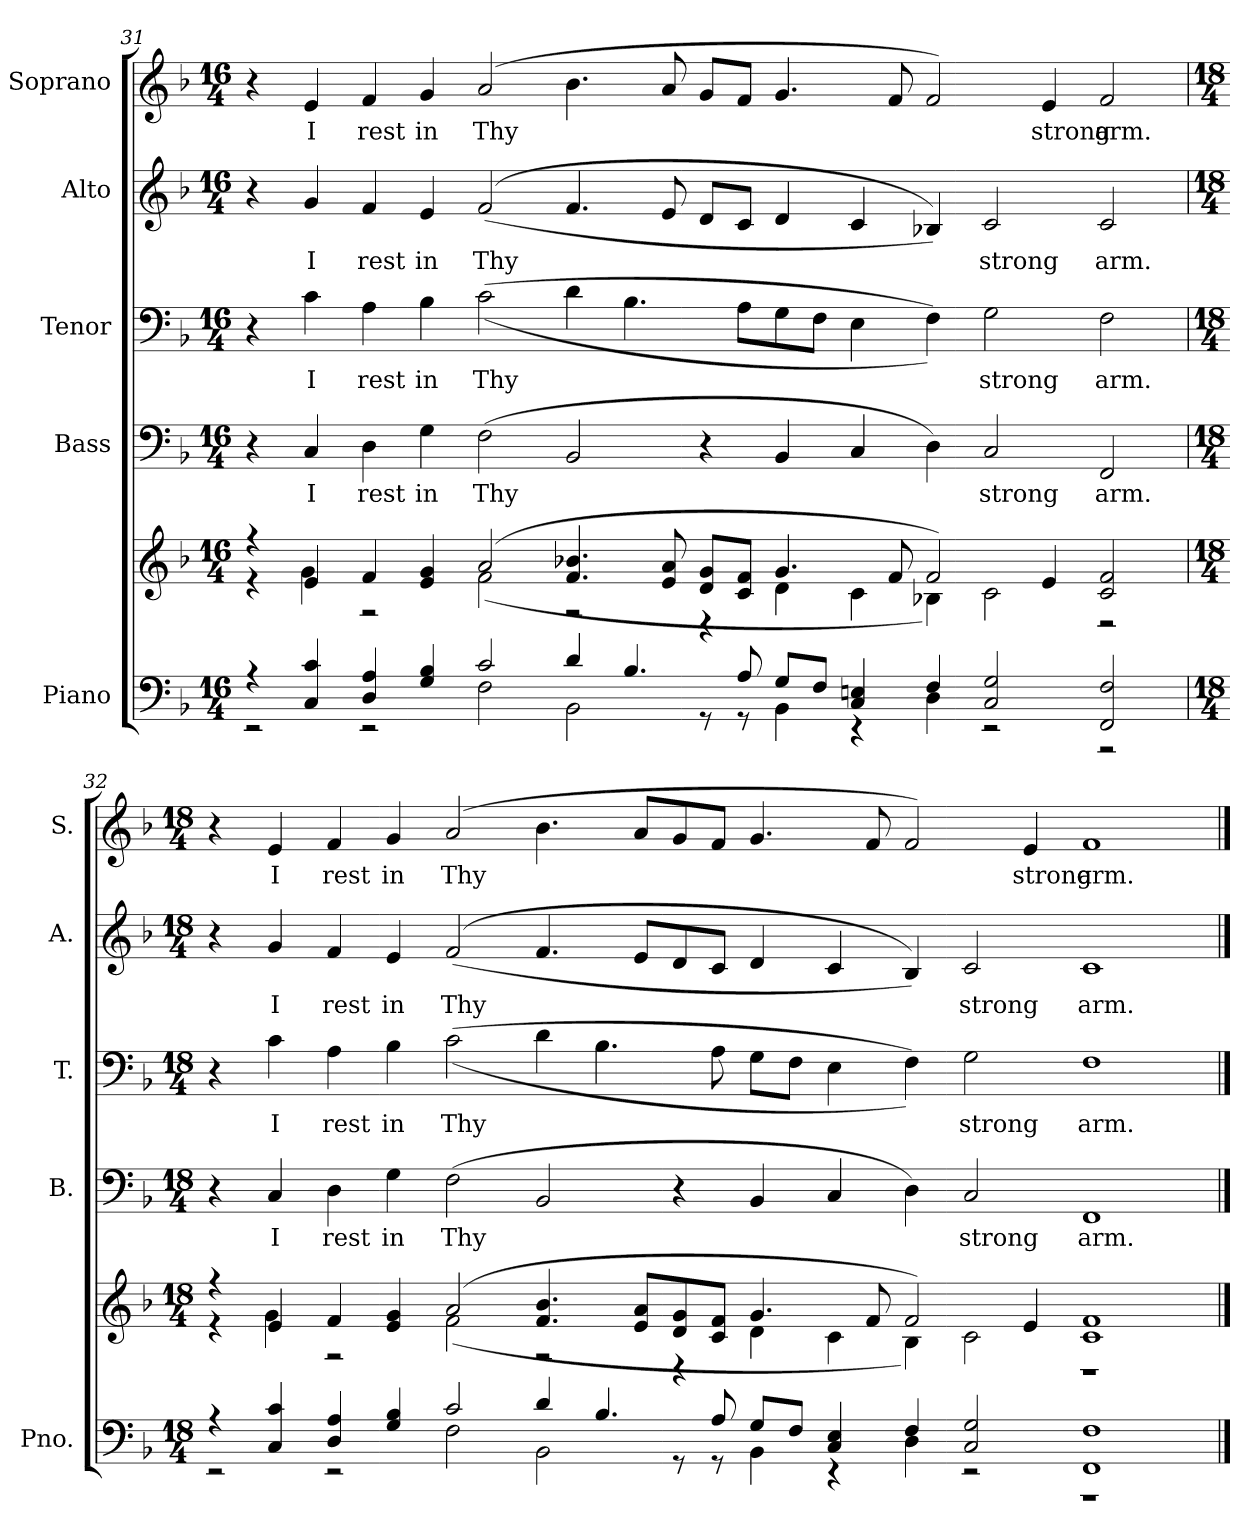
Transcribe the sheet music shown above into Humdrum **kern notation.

**kern	**kern	**kern	**text	**kern	**text	**kern	**text	**kern	**text
*part5	*part5	*part4	*part4	*part3	*part3	*part2	*part2	*part1	*part1
*staff6	*staff5	*staff4	*staff4	*staff3	*staff3	*staff2	*staff2	*staff1	*staff1
*I"Piano	*	*I"Bass	*	*I"Tenor	*	*I"Alto	*	*I"Soprano	*
*I'Pno.	*	*I'B.	*	*I'T.	*	*I'A.	*	*I'S.	*
!!LO:PB:g=z
*clefF4	*clefG2	*clefF4	*	*clefF4	*	*clefG2	*	*clefG2	*
*k[b-]	*k[b-]	*k[b-]	*	*k[b-]	*	*k[b-]	*	*k[b-]	*
*F:	*F:	*F:	*	*F:	*	*F:	*	*F:	*
*M16/4	*M16/4	*M16/4	*	*M16/4	*	*M16/4	*	*M16/4	*
=31	=31	=31	=31	=31	=31	=31	=31	=31	=31
*^	*^	*	*	*	*	*	*	*	*
4r	2r	4r	4r	4r	.	4r	.	4r	.	4r	.
!	!	!	!	!	!LO:LY:b:color=#000000	!	!	!	!	!	!
!	!	!	!	!	!	!	!LO:LY:b:color=#000000	!	!	!	!
!	!	!	!	!	!	!	!	!	!LO:LY:b:color=#000000	!	!
!	!	!	!	!	!	!	!	!	!	!	!LO:LY:b:color=#000000
4Ci/ 4ci	.	4ei/	4gi\	4Ci/	I	4ci\	I	4gi/	I	4ei/	I
!	!	!	!	!	!LO:LY:b:color=#000000	!	!	!	!	!	!
!	!	!	!	!	!	!	!LO:LY:b:color=#000000	!	!	!	!
!	!	!	!	!	!	!	!	!	!LO:LY:b:color=#000000	!	!
!	!	!	!	!	!	!	!	!	!	!	!LO:LY:b:color=#000000
4Di/ 4Ai	2r	4fi/	2r	4Di\	rest	4Ai\	rest	4fi/	rest	4fi/	rest
!	!	!	!	!	!LO:LY:b:color=#000000	!	!	!	!	!	!
!	!	!	!	!	!	!	!LO:LY:b:color=#000000	!	!	!	!
!	!	!	!	!	!	!	!	!	!LO:LY:b:color=#000000	!	!
!	!	!	!	!	!	!	!	!	!	!	!LO:LY:b:color=#000000
4Gi/ 4B-i	.	4ei/ 4gi	.	4Gi\	in	4B-i\	in	4ei/	in	4gi/	in
!	!	!	!	!	!LO:LY:b:color=#000000	!	!	!	!	!	!
!	!	!	!	!	!	!	!LO:LY:b:color=#000000	!	!	!	!
!	!	!	!	!	!	!	!	!	!LO:LY:b:color=#000000	!	!
!	!	!	!	!	!	!	!	!	!	!	!LO:LY:b:color=#000000
2ci/	2Fi\	(2ai/	(2fi\	(2Fi\	Thy	((2ci\	Thy	((2fi/	Thy	(2ai/	Thy
4di/	2BB-i\	4.fi/ 4.b-Xi	2r	2BB-i/	.	4di\	.	4.fi/	.	4.b-i\	.
4.B-i/	.	.	.	.	.	4.B-i\	.	.	.	.	.
.	.	8ei/ 8ai	.	.	.	.	.	8ei/	.	8ai/	.
.	8r	8di/ 8giL	4r	4r	.	.	.	8di/L	.	8gi/L	.
8Ai/	8r	8ci/ 8fiJ	.	.	.	8Ai\L	.	8ci/J	.	8fi/J	.
8Gi/L	4BB-i\	4.gi/	4di\	4BB-i/	.	8Gi\	.	4di/	.	4.gi/	.
8Fi/J	.	.	.	.	.	8Fi\J	.	.	.	.	.
4Ci/ 4Eni	4r	.	4ci\	4Ci/	.	4Ei\	.	4ci/	.	.	.
.	.	8fi/	.	.	.	.	.	.	.	8fi/	.
4Fi/	4Di\	2fi/)	4B-Xi\)	4Di\)	.	4Fi\))	.	4B-Xi/))	.	2fi/)	.
!	!	!	!	!	!LO:LY:b:color=#000000	!	!	!	!	!	!
!	!	!	!	!	!	!	!LO:LY:b:color=#000000	!	!	!	!
!	!	!	!	!	!	!	!	!	!LO:LY:b:color=#000000	!	!
2Ci/ 2Gi	2r	.	2ci\	2Ci/	strong	2Gi\	strong	2ci/	strong	.	.
!	!	!	!	!	!	!	!	!	!	!	!LO:LY:b:color=#000000
.	.	4ei/	.	.	.	.	.	.	.	4ei/	strong
!	!	!	!	!	!LO:LY:b:color=#000000	!	!	!	!	!	!
!	!	!	!	!	!	!	!LO:LY:b:color=#000000	!	!	!	!
!	!	!	!	!	!	!	!	!	!LO:LY:b:color=#000000	!	!
!	!	!	!	!	!	!	!	!	!	!	!LO:LY:b:color=#000000
2FFi/ 2Fi	2r	2ci/ 2fi	2r	2FFi/	arm.	2Fi\	arm.	2ci/	arm.	2fi/	arm.
!!LO:PB:g=z
=32	=32	=32	=32	=32	=32	=32	=32	=32	=32	=32	=32
*M18/4	*	*M18/4	*	*M18/4	*	*M18/4	*	*M18/4	*	*M18/4	*
4r	2r	4r	4r	4r	.	4r	.	4r	.	4r	.
!	!	!	!	!	!LO:LY:b:color=#000000	!	!	!	!	!	!
!	!	!	!	!	!	!	!LO:LY:b:color=#000000	!	!	!	!
!	!	!	!	!	!	!	!	!	!LO:LY:b:color=#000000	!	!
!	!	!	!	!	!	!	!	!	!	!	!LO:LY:b:color=#000000
4Ci/ 4ci	.	4ei/	4gi\	4Ci/	I	4ci\	I	4gi/	I	4ei/	I
!	!	!	!	!	!LO:LY:b:color=#000000	!	!	!	!	!	!
!	!	!	!	!	!	!	!LO:LY:b:color=#000000	!	!	!	!
!	!	!	!	!	!	!	!	!	!LO:LY:b:color=#000000	!	!
!	!	!	!	!	!	!	!	!	!	!	!LO:LY:b:color=#000000
4Di/ 4Ai	2r	4fi/	2r	4Di\	rest	4Ai\	rest	4fi/	rest	4fi/	rest
!	!	!	!	!	!LO:LY:b:color=#000000	!	!	!	!	!	!
!	!	!	!	!	!	!	!LO:LY:b:color=#000000	!	!	!	!
!	!	!	!	!	!	!	!	!	!LO:LY:b:color=#000000	!	!
!	!	!	!	!	!	!	!	!	!	!	!LO:LY:b:color=#000000
4Gi/ 4B-i	.	4ei/ 4gi	.	4Gi\	in	4B-i\	in	4ei/	in	4gi/	in
!	!	!	!	!	!LO:LY:b:color=#000000	!	!	!	!	!	!
!	!	!	!	!	!	!	!LO:LY:b:color=#000000	!	!	!	!
!	!	!	!	!	!	!	!	!	!LO:LY:b:color=#000000	!	!
!	!	!	!	!	!	!	!	!	!	!	!LO:LY:b:color=#000000
2ci/	2Fi\	(2ai/	(2fi\	(2Fi\	Thy	((2ci\	Thy	((2fi/	Thy	(2ai/	Thy
4di/	2BB-i\	4.fi/ 4.b-i	2r	2BB-i/	.	4di\	.	4.fi/	.	4.b-i\	.
4.B-i/	.	.	.	.	.	4.B-i\	.	.	.	.	.
.	.	8ei/ 8aiL	.	.	.	.	.	8ei/L	.	8ai/L	.
.	8r	8di/ 8gi	4r	4r	.	.	.	8di/	.	8gi/	.
8Ai/	8r	8ci/ 8fiJ	.	.	.	8Ai\	.	8ci/J	.	8fi/J	.
8Gi/L	4BB-i\	4.gi/	4di\	4BB-i/	.	8Gi\L	.	4di/	.	4.gi/	.
8Fi/J	.	.	.	.	.	8Fi\J	.	.	.	.	.
4Ci/ 4Ei	4r	.	4ci\	4Ci/	.	4Ei\	.	4ci/	.	.	.
.	.	8fi/	.	.	.	.	.	.	.	8fi/	.
4Fi/	4Di\	2fi/)	4B-i\)	4Di\)	.	4Fi\))	.	4B-i/))	.	2fi/)	.
!	!	!	!	!	!LO:LY:b:color=#000000	!	!	!	!	!	!
!	!	!	!	!	!	!	!LO:LY:b:color=#000000	!	!	!	!
!	!	!	!	!	!	!	!	!	!LO:LY:b:color=#000000	!	!
2Ci/ 2Gi	2r	.	2ci\	2Ci/	strong	2Gi\	strong	2ci/	strong	.	.
!	!	!	!	!	!	!	!	!	!	!	!LO:LY:b:color=#000000
.	.	4ei/	.	.	.	.	.	.	.	4ei/	strong
!	!	!	!	!	!LO:LY:b:color=#000000	!	!	!	!	!	!
!	!	!	!	!	!	!	!LO:LY:b:color=#000000	!	!	!	!
!	!	!	!	!	!	!	!	!	!LO:LY:b:color=#000000	!	!
!	!	!	!	!	!	!	!	!	!	!	!LO:LY:b:color=#000000
1FFi 1Fi	1r	1ci 1fi	1r	1FFi	arm.	1Fi	arm.	1ci	arm.	1fi	arm.
*v	*v	*	*	*	*	*	*	*	*	*	*
*	*v	*v	*	*	*	*	*	*	*	*
==	==	==	==	==	==	==	==	==	==
*-	*-	*-	*-	*-	*-	*-	*-	*-	*-
